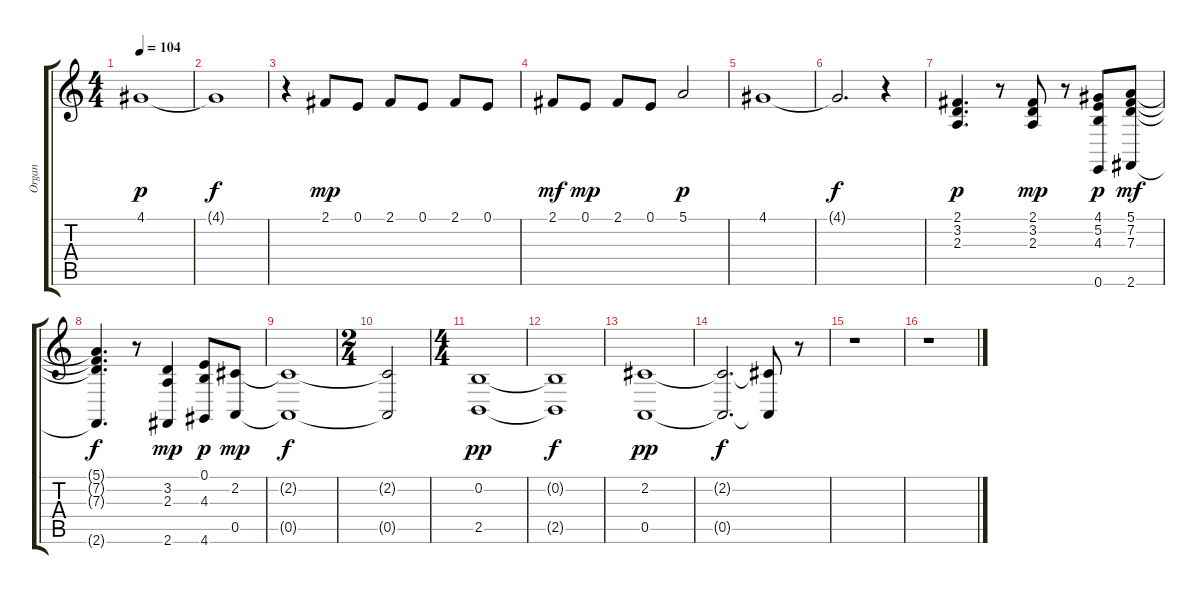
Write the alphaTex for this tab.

\track ("Organ" "Organ") {instrument tremolostrings}
\staff {score tabs}
\tuning (E4 B3 G3 D3 A2 E2) {hide}
\ts (4 4)
\tempo 104
\clef g2
\ks c
4.1.1{dy p} |
4.1{t}.1{dy f} |
r.4 2.1.8{dy mp} 0.1.8 2.1.8 0.1.8 2.1.8 0.1.8 |
2.1.8{dy mf} 0.1.8{dy mp} 2.1.8 0.1.8 5.1.2{dy p} |
4.1.1 |
4.1{t}.2{d dy f} r.4 |
(2.1 3.2 2.3).4{d dy p} r.8 (2.1 3.2 2.3).8{dy mp} r.8 (4.1 5.2 4.3 0.6).8{dy p} (5.1 7.2 7.3 2.6).8{dy mf} |
(5.1{t} 7.2{t} 7.3{t} 2.6{t}).4{d dy f} r.8 (3.2 2.3 2.6).4{dy mp} (0.1 4.3 4.6).8{dy p} (2.2 0.5).8{dy mp} |
(2.2{t} 0.5{t}).1{dy f} |
\ts (2 4)
(2.2{t} 0.5{t}).2 |
\ts (4 4)
(0.2 2.5).1{dy pp} |
(0.2{t} 2.5{t}).1{dy f} |
(2.2 0.5).1{dy pp} |
(2.2{t} 0.5{t}).2{d dy f} (2.2{t} 0.5{t}).8 r.8 |
r.1 |
r.1
